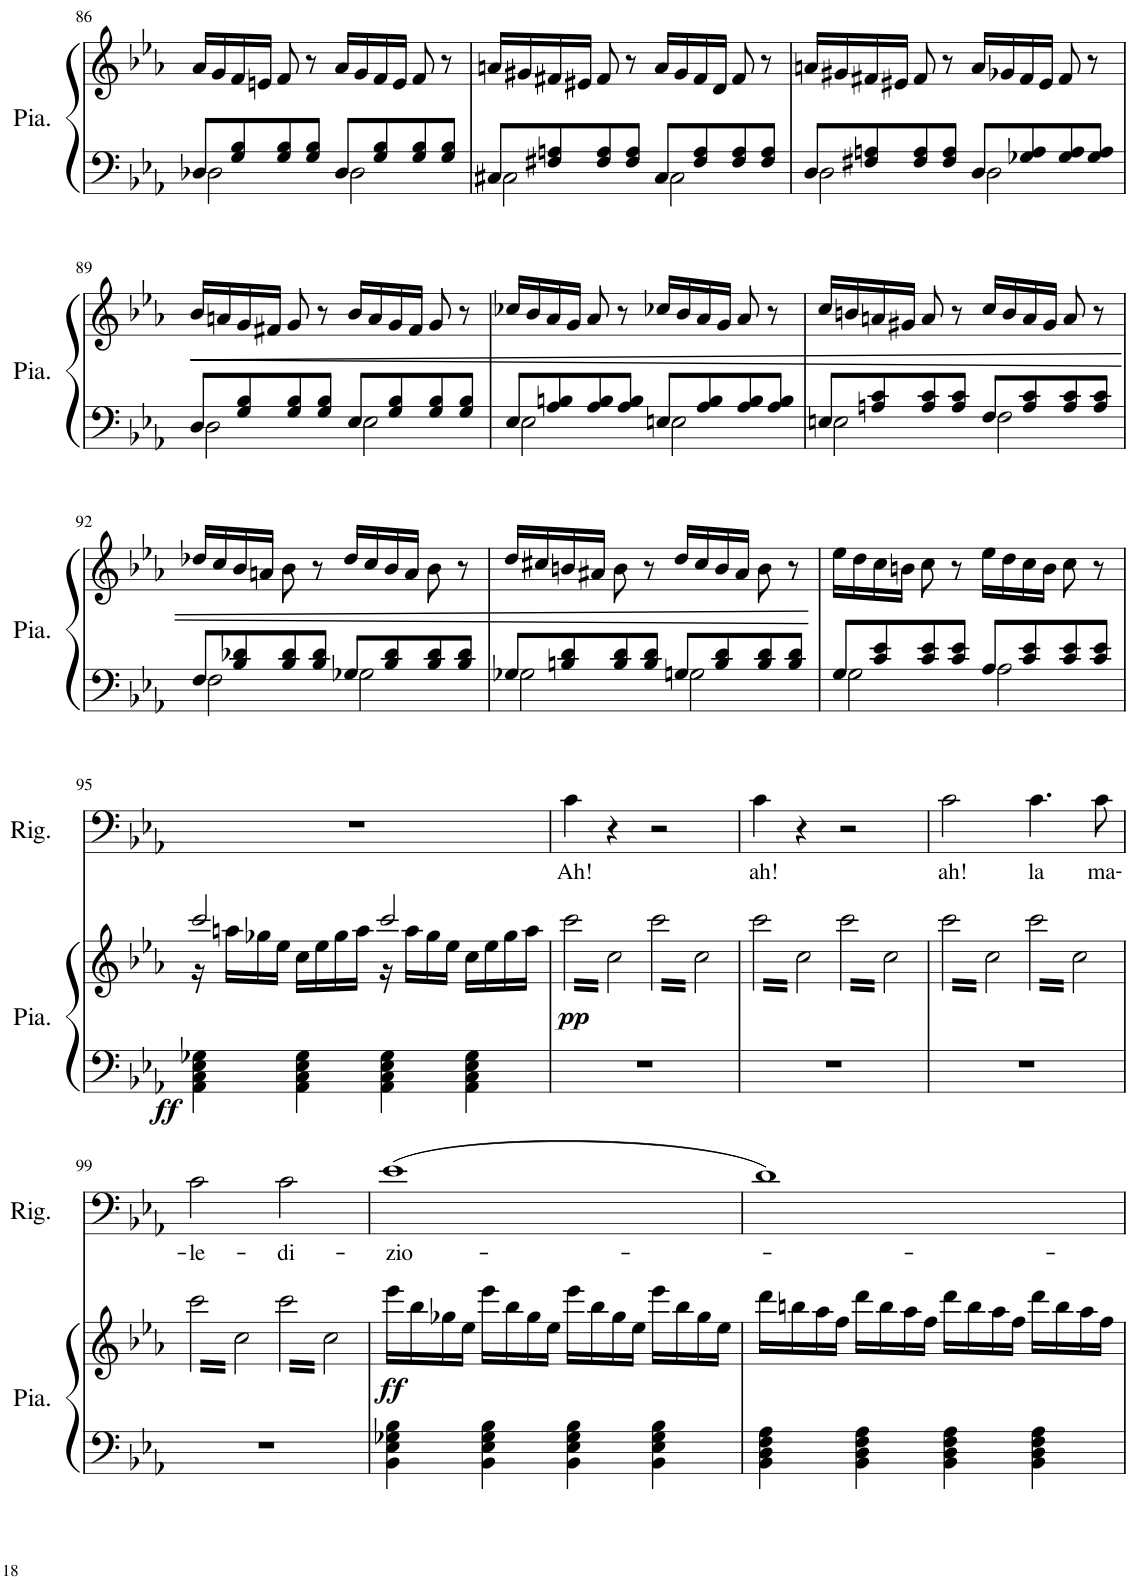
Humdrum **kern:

**kern	**kern	**dynam	**kern	**text
*part2	*part2	*part2	*part1	*part1
*staff3	*staff2	*staff2/3	*staff1	*staff1
*I"Piano	*	*	*I"Rigoletto	*
*I'Pia.	*	*	*I'Rig.	*
!!LO:PB:g=z
*clefF4	*clefG2	*	*clefF4	*
*k[b-e-a-]	*k[b-e-a-]	*	*k[b-e-a-]	*
*M4/4	*M4/4	*	*M4/4	*
=86	=86	=86	=86	=86
*^	*	*	*	*
8D-X/L	2D-\	16a-/LL	.	1r	.
.	.	16g/	.	.	.
8G/ 8B-/	.	16f/	.	.	.
.	.	16en/JJ	.	.	.
8G/ 8B-/	.	8f/	.	.	.
8G/ 8B-/J	.	8r	.	.	.
8D-/L	2D-\	16a-/LL	.	.	.
.	.	16g/	.	.	.
8G/ 8B-/	.	16f/	.	.	.
.	.	16e/JJ	.	.	.
8G/ 8B-/	.	8f/	.	.	.
8G/ 8B-/J	.	8r	.	.	.
=87	=87	=87	=87	=87	=87
8C#X/L	2C#X\	16an/LL	.	1r	.
.	.	16g#X/	.	.	.
8F#X/ 8An/	.	16f#X/	.	.	.
.	.	16e#X/JJ	.	.	.
8F#/ 8A/	.	8f#/	.	.	.
8F#/ 8A/J	.	8r	.	.	.
8C#/L	2C#\	16a/LL	.	.	.
.	.	16g#/	.	.	.
8F#/ 8A/	.	16f#/	.	.	.
.	.	16d/JJ	.	.	.
8F#/ 8A/	.	8f#/	.	.	.
8F#/ 8A/J	.	8r	.	.	.
=88	=88	=88	=88	=88	=88
8D/L	2D\	16an/LL	.	1r	.
.	.	16g#X/	.	.	.
8F#X/ 8An/	.	16f#X/	.	.	.
.	.	16e#X/JJ	.	.	.
8F#/ 8A/	.	8f#/	.	.	.
8F#/ 8A/J	.	8r	.	.	.
8D/L	2D\	16a/LL	.	.	.
.	.	16g-X/	.	.	.
8G-X/ 8A/	.	16f#/	.	.	.
.	.	16e#/JJ	.	.	.
8G-/ 8A/	.	8f#/	.	.	.
8G-/ 8A/J	.	8r	.	.	.
!!LO:LB:g=z
=89	=89	=89	=89	=89	=89
!	!	!	!LO:HP:b	!	!
8D/L	2D\	16b-/LL	<	1r	.
.	.	16an/	.	.	.
8G/ 8B-/	.	16g/	.	.	.
.	.	16f#X/JJ	.	.	.
8G/ 8B-/	.	8g/	.	.	.
8G/ 8B-/J	.	8r	.	.	.
8E-/L	2E-\	16b-/LL	.	.	.
.	.	16a/	.	.	.
8G/ 8B-/	.	16g/	.	.	.
.	.	16f#/JJ	.	.	.
8G/ 8B-/	.	8g/	.	.	.
8G/ 8B-/J	.	8r	.	.	.
=90	=90	=90	=90	=90	=90
8E-/L	2E-\	16cc-X/LL	.	1r	.
.	.	16b-/	.	.	.
8A-/ 8Bn/	.	16a-/	.	.	.
.	.	16g/JJ	.	.	.
8A-/ 8B/	.	8a-/	.	.	.
8A-/ 8B/J	.	8r	.	.	.
8En/L	2E\	16cc-X/LL	.	.	.
.	.	16b-/	.	.	.
8A-/ 8B/	.	16a-/	.	.	.
.	.	16g/JJ	.	.	.
8A-/ 8B/	.	8a-/	.	.	.
8A-/ 8B/J	.	8r	.	.	.
=91	=91	=91	=91	=91	=91
8En/L	2E\	16cc/LL	.	1r	.
.	.	16bn/	.	.	.
8An/ 8c/	.	16an/	.	.	.
.	.	16g#X/JJ	.	.	.
8A/ 8c/	.	8a/	.	.	.
8A/ 8c/J	.	8r	.	.	.
8F/L	2F\	16cc/LL	.	.	.
.	.	16b/	.	.	.
8A/ 8c/	.	16a/	.	.	.
.	.	16g#/JJ	.	.	.
8A/ 8c/	.	8a/	.	.	.
8A/ 8c/J	.	8r	.	.	.
!!LO:LB:g=z
=92	=92	=92	=92	=92	=92
8F/L	2F\	16dd-X/LL	.	1r	.
.	.	16cc/	.	.	.
8B-/ 8d-X/	.	16b-/	.	.	.
.	.	16an/JJ	.	.	.
8B-/ 8d-/	.	8b-\	.	.	.
8B-/ 8d-/J	.	8r	.	.	.
8G-X/L	2G-\	16dd-/LL	.	.	.
.	.	16cc/	.	.	.
8B-/ 8d-/	.	16b-/	.	.	.
.	.	16a/JJ	.	.	.
8B-/ 8d-/	.	8b-\	.	.	.
8B-/ 8d-/J	.	8r	.	.	.
=93	=93	=93	=93	=93	=93
8G-X/L	2G-\	16dd/LL	.	1r	.
.	.	16cc#X/	.	.	.
8Bn/ 8d/	.	16bn/	.	.	.
.	.	16a#X/JJ	.	.	.
8B/ 8d/	.	8b\	.	.	.
8B/ 8d/J	.	8r	.	.	.
8Gn/L	2G\	16dd/LL	.	.	.
.	.	16cc#/	.	.	.
8B/ 8d/	.	16b/	.	.	.
.	.	16a#/JJ	.	.	.
8B/ 8d/	.	8b\	.	.	.
8B/ 8d/J	.	8r	.	.	.
*v	*v	*	*	*	*
.	.	[	.	.
=94	=94	=94	=94	=94
*^	*	*	*	*
8G/L	2G\	16ee-\LL	.	1r	.
.	.	16dd\	.	.	.
8c/ 8e-/	.	16cc\	.	.	.
.	.	16bn\JJ	.	.	.
8c/ 8e-/	.	8cc\	.	.	.
8c/ 8e-/J	.	8r	.	.	.
8A-/L	2A-\	16ee-\LL	.	.	.
.	.	16dd\	.	.	.
8c/ 8e-/	.	16cc\	.	.	.
.	.	16b\JJ	.	.	.
8c/ 8e-/	.	8cc\	.	.	.
8c/ 8e-/J	.	8r	.	.	.
*v	*v	*	*	*	*
!!LO:LB:g=z
=95	=95	=95	=95	=95
*	*^	*	*	*
!	!	!	!LO:DY:b=2	!	!
4AA-\ 4C\ 4E-\ 4G-X\	2ccc/	16r	ff	1r	.
.	.	16aan\LL	.	.	.
.	.	16gg-X\	.	.	.
.	.	16ee-\JJ	.	.	.
4AA-\ 4C\ 4E-\ 4G-\	.	16cc\LL	.	.	.
.	.	16ee-\	.	.	.
.	.	16gg-\	.	.	.
.	.	16aa\JJ	.	.	.
4AA-\ 4C\ 4E-\ 4G-\	2ccc/	16r	.	.	.
.	.	16aa\LL	.	.	.
.	.	16gg-\	.	.	.
.	.	16ee-\JJ	.	.	.
4AA-\ 4C\ 4E-\ 4G-\	.	16cc\LL	.	.	.
.	.	16ee-\	.	.	.
.	.	16gg-\	.	.	.
.	.	16aa\JJ	.	.	.
=96	=96	=96	=96	=96	=96
!	!	!	!LO:DY:b	!	!LO:LY:b
*	*v	*v	*	*	*
*	*tremolo	*	*	*
1r	32ccc\LLL	pp	4c\	Ah!
.	32cc\	.	.	.
.	32ccc\	.	.	.
.	32cc\	.	.	.
.	32ccc\	.	.	.
.	32cc\	.	.	.
.	32ccc\	.	.	.
.	32cc\	.	.	.
.	32ccc\	.	4r	.
.	32cc\	.	.	.
.	32ccc\	.	.	.
.	32cc\	.	.	.
.	32ccc\	.	.	.
.	32cc\	.	.	.
.	32ccc\	.	.	.
.	32cc\JJJ	.	.	.
.	32ccc\LLL	.	2r	.
.	32cc\	.	.	.
.	32ccc\	.	.	.
.	32cc\	.	.	.
.	32ccc\	.	.	.
.	32cc\	.	.	.
.	32ccc\	.	.	.
.	32cc\	.	.	.
.	32ccc\	.	.	.
.	32cc\	.	.	.
.	32ccc\	.	.	.
.	32cc\	.	.	.
.	32ccc\	.	.	.
.	32cc\	.	.	.
.	32ccc\	.	.	.
.	32cc\JJJ	.	.	.
=97	=97	=97	=97	=97
!	!	!	!	!LO:LY:b
1r	32ccc\LLL	.	4c\	ah!
.	32cc\	.	.	.
.	32ccc\	.	.	.
.	32cc\	.	.	.
.	32ccc\	.	.	.
.	32cc\	.	.	.
.	32ccc\	.	.	.
.	32cc\	.	.	.
.	32ccc\	.	4r	.
.	32cc\	.	.	.
.	32ccc\	.	.	.
.	32cc\	.	.	.
.	32ccc\	.	.	.
.	32cc\	.	.	.
.	32ccc\	.	.	.
.	32cc\JJJ	.	.	.
.	32ccc\LLL	.	2r	.
.	32cc\	.	.	.
.	32ccc\	.	.	.
.	32cc\	.	.	.
.	32ccc\	.	.	.
.	32cc\	.	.	.
.	32ccc\	.	.	.
.	32cc\	.	.	.
.	32ccc\	.	.	.
.	32cc\	.	.	.
.	32ccc\	.	.	.
.	32cc\	.	.	.
.	32ccc\	.	.	.
.	32cc\	.	.	.
.	32ccc\	.	.	.
.	32cc\JJJ	.	.	.
=98	=98	=98	=98	=98
!	!	!	!	!LO:LY:b
1r	32ccc\LLL	.	2c\	ah!
.	32cc\	.	.	.
.	32ccc\	.	.	.
.	32cc\	.	.	.
.	32ccc\	.	.	.
.	32cc\	.	.	.
.	32ccc\	.	.	.
.	32cc\	.	.	.
.	32ccc\	.	.	.
.	32cc\	.	.	.
.	32ccc\	.	.	.
.	32cc\	.	.	.
.	32ccc\	.	.	.
.	32cc\	.	.	.
.	32ccc\	.	.	.
.	32cc\JJJ	.	.	.
!	!	!	!	!LO:LY:b
.	32ccc\LLL	.	4.c\	la
.	32cc\	.	.	.
.	32ccc\	.	.	.
.	32cc\	.	.	.
.	32ccc\	.	.	.
.	32cc\	.	.	.
.	32ccc\	.	.	.
.	32cc\	.	.	.
.	32ccc\	.	.	.
.	32cc\	.	.	.
.	32ccc\	.	.	.
.	32cc\	.	.	.
!	!	!	!	!LO:LY:b
.	32ccc\	.	8c\	ma-
.	32cc\	.	.	.
.	32ccc\	.	.	.
.	32cc\JJJ	.	.	.
!!LO:LB:g=z
=99	=99	=99	=99	=99
!	!	!	!	!LO:LY:b
1r	32ccc\LLL	.	2c\	-le-
.	32cc\	.	.	.
.	32ccc\	.	.	.
.	32cc\	.	.	.
.	32ccc\	.	.	.
.	32cc\	.	.	.
.	32ccc\	.	.	.
.	32cc\	.	.	.
.	32ccc\	.	.	.
.	32cc\	.	.	.
.	32ccc\	.	.	.
.	32cc\	.	.	.
.	32ccc\	.	.	.
.	32cc\	.	.	.
.	32ccc\	.	.	.
.	32cc\JJJ	.	.	.
!	!	!	!	!LO:LY:b
.	32ccc\LLL	.	2c\	-di-
.	32cc\	.	.	.
.	32ccc\	.	.	.
.	32cc\	.	.	.
.	32ccc\	.	.	.
.	32cc\	.	.	.
.	32ccc\	.	.	.
.	32cc\	.	.	.
.	32ccc\	.	.	.
.	32cc\	.	.	.
.	32ccc\	.	.	.
.	32cc\	.	.	.
.	32ccc\	.	.	.
.	32cc\	.	.	.
.	32ccc\	.	.	.
.	32cc\JJJ	.	.	.
*	*Xtremolo	*	*	*
=100	=100	=100	=100	=100
!	!	!LO:DY:b	!	!LO:LY:b
4BB-\ 4E-\ 4G-X\ 4B-\	16eee-\LL	ff	(1e-	-zio-
.	.	.	.	.
.	16bb-\	.	.	.
.	.	.	.	.
.	16gg-X\	.	.	.
.	.	.	.	.
.	16ee-\JJ	.	.	.
.	.	.	.	.
4BB-\ 4E-\ 4G-\ 4B-\	16eee-\LL	.	.	.
.	16bb-\	.	.	.
.	16gg-\	.	.	.
.	16ee-\JJ	.	.	.
4BB-\ 4E-\ 4G-\ 4B-\	16eee-\LL	.	.	.
.	16bb-\	.	.	.
.	16gg-\	.	.	.
.	16ee-\JJ	.	.	.
4BB-\ 4E-\ 4G-\ 4B-\	16eee-\LL	.	.	.
.	16bb-\	.	.	.
.	16gg-\	.	.	.
.	16ee-\JJ	.	.	.
=101	=101	=101	=101	=101
4BB-\ 4D\ 4F\ 4A-\	16ddd\LL	.	1d)	.
.	16bbn\	.	.	.
.	16aa-\	.	.	.
.	16ff\JJ	.	.	.
4BB-\ 4D\ 4F\ 4A-\	16ddd\LL	.	.	.
.	16bb\	.	.	.
.	16aa-\	.	.	.
.	16ff\JJ	.	.	.
4BB-\ 4D\ 4F\ 4A-\	16ddd\LL	.	.	.
.	16bb\	.	.	.
.	16aa-\	.	.	.
.	16ff\JJ	.	.	.
4BB-\ 4D\ 4F\ 4A-\	16ddd\LL	.	.	.
.	16bb\	.	.	.
.	16aa-\	.	.	.
.	16ff\JJ	.	.	.
=	=	=	=	=
*-	*-	*-	*-	*-
